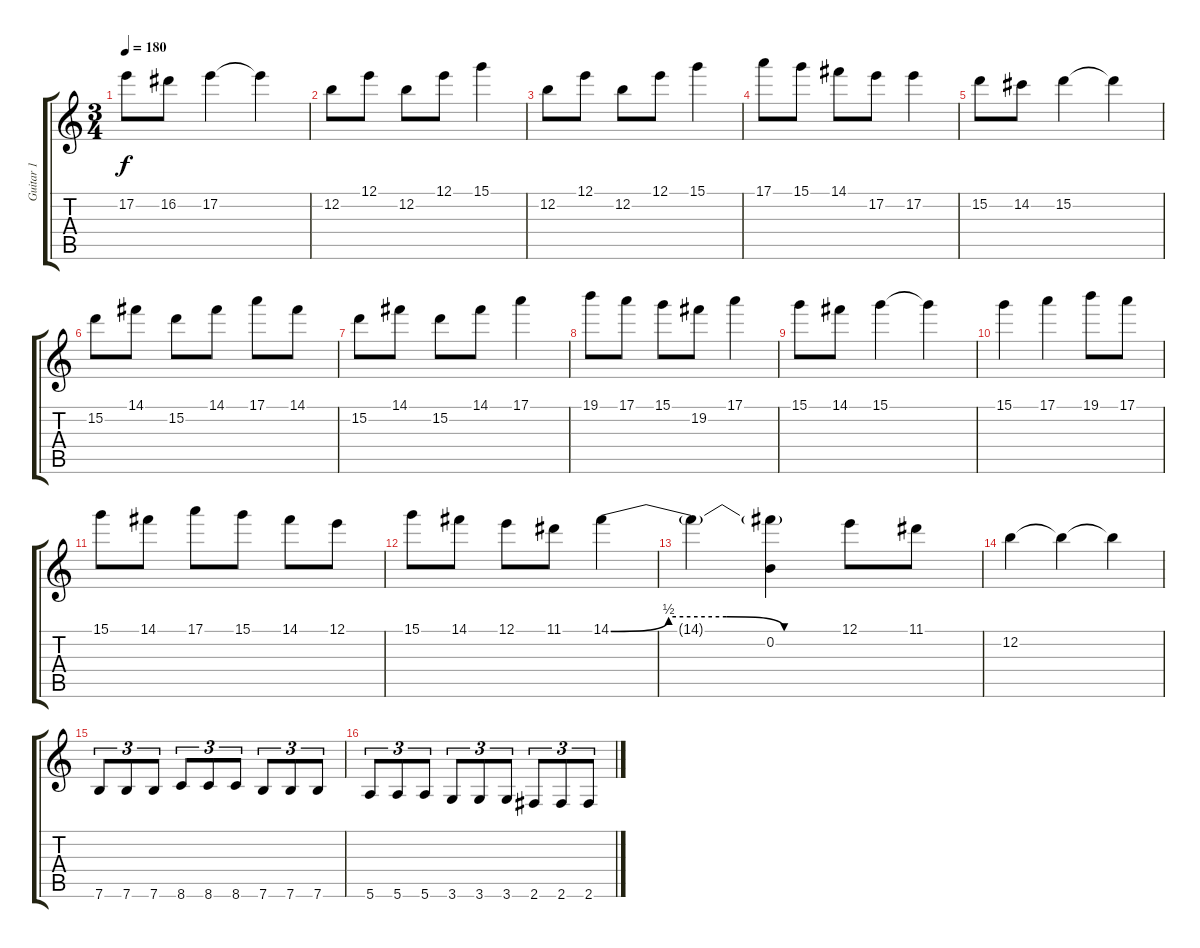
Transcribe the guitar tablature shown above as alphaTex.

\track ("Guitar 1" "Guitar 1") {instrument acousticguitarnylon}
\staff {score tabs}
\tuning (E4 B3 G3 D3 A2 E2) {hide}
\ts (3 4)
\tempo 180
\clef g2
\ks c
17.2.8{dy f} 16.2.8 17.2.4 17.2{t}.4 |
12.2.8 12.1.8 12.2.8 12.1.8 15.1.4 |
12.2.8 12.1.8 12.2.8 12.1.8 15.1.4 |
17.1.8 15.1.8 14.1.8 17.2.8 17.2.4 |
15.2.8 14.2.8 15.2.4 15.2{t}.4 |
15.2.8 14.1.8 15.2.8 14.1.8 17.1.8 14.1.8 |
15.2.8 14.1.8 15.2.8 14.1.8 17.1.4 |
19.1.8 17.1.8 15.1.8 19.2.8 17.1.4 |
15.1.8 14.1.8 15.1.4 15.1{t}.4 |
15.1.4 17.1.4 19.1.8 17.1.8 |
15.1.8 14.1.8 17.1.8 15.1.8 14.1.8 12.1.8 |
15.1.8 14.1.8 12.1.8 11.1.8 14.1{be (custom 0 0 15 2 30 2 45 0 60 0)}.4 |
14.1{t}.4 (14.1{t} 0.2).4 12.1.8 11.1.8 |
12.2.4 12.2{t}.4 12.2{t}.4 |
7.6.8{tu (3 2) instrument electricguitarclean} 7.6.8{tu (3 2)} 7.6.8{tu (3 2)} 8.6.8{tu (3 2)} 8.6.8{tu (3 2)} 8.6.8{tu (3 2)} 7.6.8{tu (3 2)} 7.6.8{tu (3 2)} 7.6.8{tu (3 2)} |
5.6.8{tu (3 2)} 5.6.8{tu (3 2)} 5.6.8{tu (3 2)} 3.6.8{tu (3 2)} 3.6.8{tu (3 2)} 3.6.8{tu (3 2)} 2.6.8{tu (3 2)} 2.6.8{tu (3 2)} 2.6.8{tu (3 2)}
